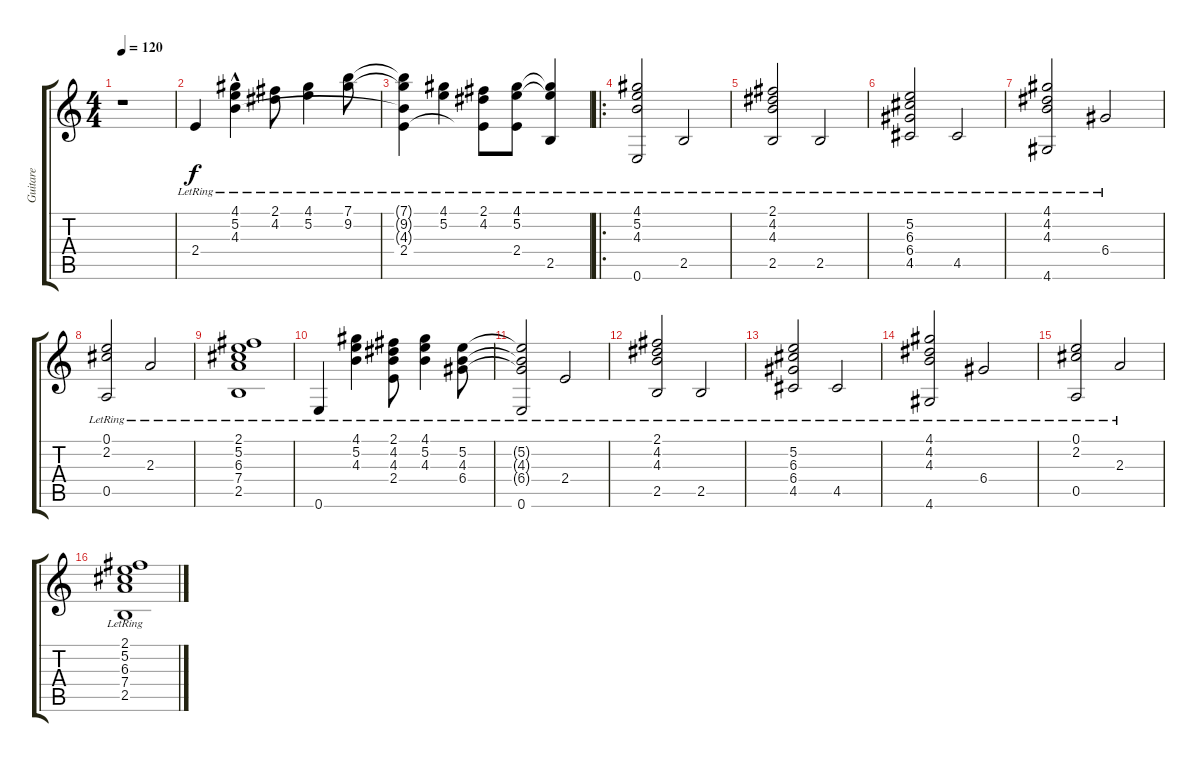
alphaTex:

\track ("Guitare" "Guitare") {instrument acousticguitarnylon}
\staff {score tabs}
\tuning (E4 B3 G3 D3 A2 E2) {hide}
\ts (4 4)
\tempo 120
\clef g2
\ks c
r.1{dy f instrument acousticguitarnylon} |
2.4{lr}.4 (4.1{lr} 5.2{lr} 4.3{hac lr}).4 (2.1{lr} 4.2{lr}).8 (4.1{lr} 5.2{lr}).4 (7.1{lr} 9.2{lr}).8 |
(7.1{t} 9.2{t} 4.3{t} 2.4{lr}).4 (4.1{lr} 5.2{lr}).4 (2.1{lr} 4.2{lr} 2.4{t}).8 (4.1{lr} 5.2{lr} 2.4{lr}).8 (4.1{t} 5.2{t} 2.5{lr}).4 |
\ro
(4.1{lr} 5.2{lr} 4.3{lr} 0.6{lr}).2 2.5{lr}.2 |
(2.1{lr} 4.2{lr} 4.3{lr} 2.5{lr}).2 2.5{lr}.2 |
(5.2{lr} 6.3{lr} 6.4{lr} 4.5{lr}).2 4.5{lr}.2 |
(4.1{lr} 4.2{lr} 4.3{lr} 4.6{lr}).2 6.4{lr}.2 |
(0.1{lr} 2.2{lr} 0.5{lr}).2 2.3{lr}.2 |
(2.1{lr} 5.2{lr} 6.3{lr} 7.4{lr} 2.5{lr}).1 |
0.6{lr}.4 (4.1{lr} 5.2{lr} 4.3{lr}).4 (2.1{lr} 4.2{lr} 4.3{lr} 2.4{lr}).8 (4.1{lr} 5.2{lr} 4.3{lr}).4 (5.2{lr} 4.3{lr} 6.4{lr}).8 |
(5.2{t} 4.3{t} 6.4{t} 0.6{lr}).2 2.4{lr}.2 |
(2.1{lr} 4.2{lr} 4.3{lr} 2.5{lr}).2 2.5{lr}.2 |
(5.2{lr} 6.3{lr} 6.4{lr} 4.5{lr}).2 4.5{lr}.2 |
(4.1{lr} 4.2{lr} 4.3{lr} 4.6{lr}).2 6.4{lr}.2 |
(0.1{lr} 2.2{lr} 0.5{lr}).2 2.3{lr}.2 |
(2.1{lr} 5.2{lr} 6.3{lr} 7.4{lr} 2.5{lr}).1
